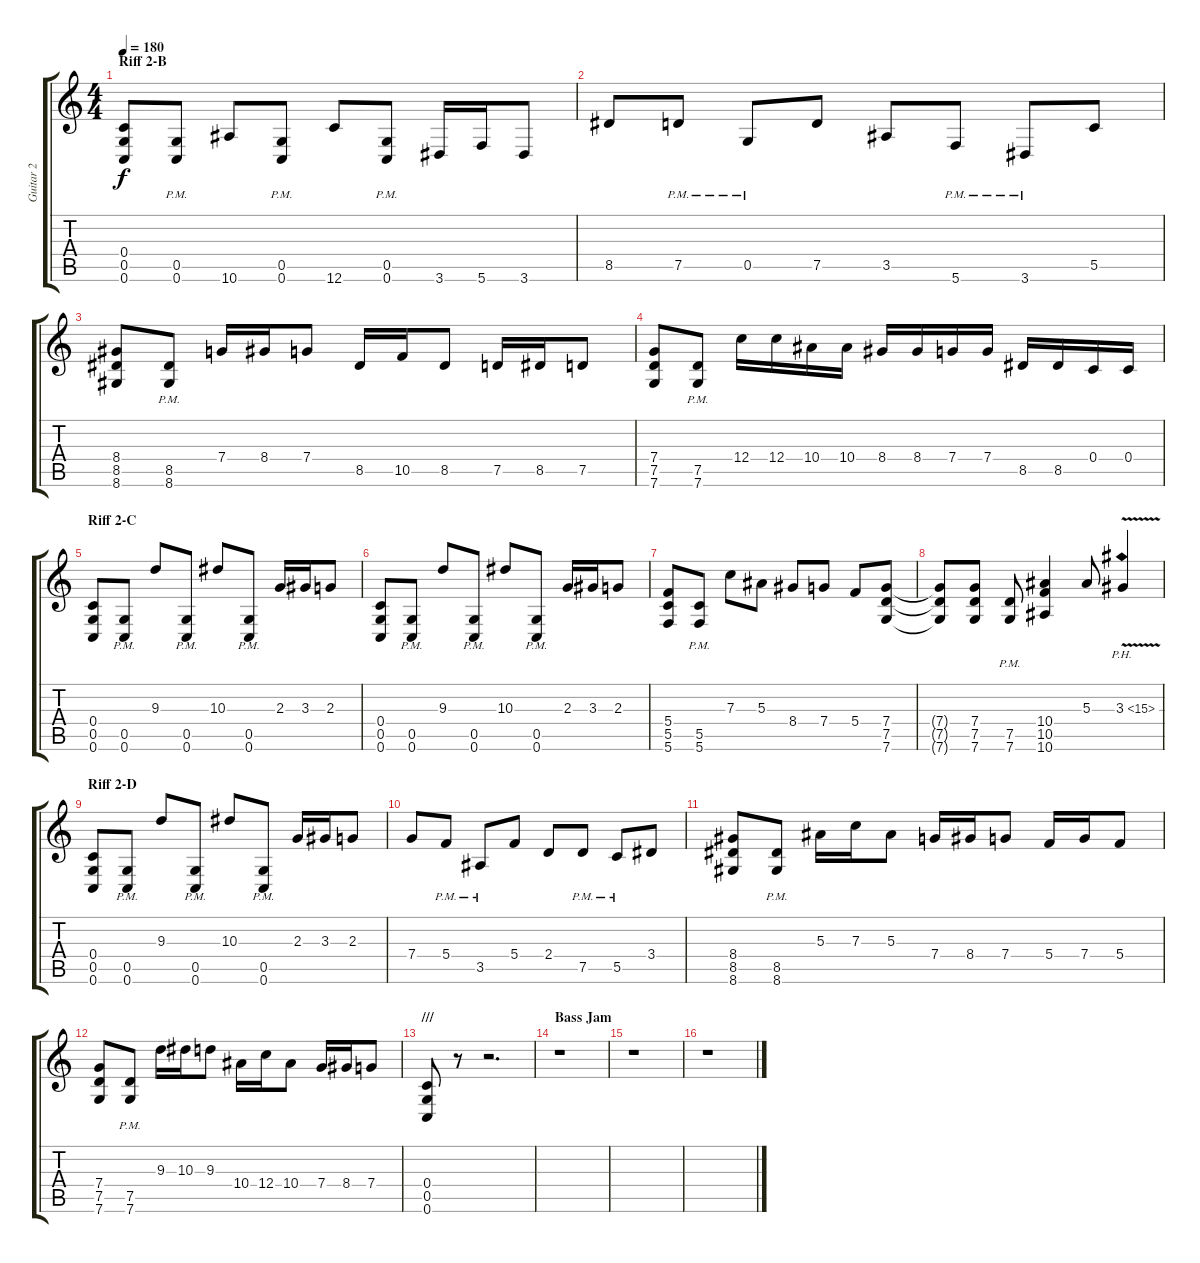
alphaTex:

\track ("Guitar 2" "Guitar 2") {instrument distortionguitar}
\staff {score tabs}
\tuning (D4 A3 F3 C3 G2 C2) {hide}
\ts (4 4)
\section ("" "Riff 2-B")
\tempo 180
\clef g2
\ks c
(0.4 0.5 0.6).8{dy f instrument distortionguitar} (0.5{pm} 0.6{pm}).8 10.6.8 (0.5{pm} 0.6{pm}).8 12.6.8 (0.5{pm} 0.6{pm}).8 3.6.16 5.6.16 3.6.8 |
8.5.8 7.5{pm}.8 0.5{pm}.8 7.5.8 3.5.8 5.6{pm}.8 3.6{pm}.8 5.5.8 |
(8.4 8.5 8.6).8 (8.5{pm} 8.6{pm}).8 7.4.16 8.4.16 7.4.8 8.5.16 10.5.16 8.5.8 7.5.16 8.5.16 7.5.8 |
(7.4 7.5 7.6).8 (7.5{pm} 7.6{pm}).8 12.4.16 12.4.16 10.4.16 10.4.16 8.4.16 8.4.16 7.4.16 7.4.16 8.5.16 8.5.16 0.4.16 0.4.16 |
\section ("" "Riff 2-C")
(0.4 0.5 0.6).8 (0.5{pm} 0.6{pm}).8 9.3.8 (0.5{pm} 0.6{pm}).8 10.3.8 (0.5{pm} 0.6{pm}).8 2.3.16 3.3.16 2.3.8 |
(0.4 0.5 0.6).8 (0.5{pm} 0.6{pm}).8 9.3.8 (0.5{pm} 0.6{pm}).8 10.3.8 (0.5{pm} 0.6{pm}).8 2.3.16 3.3.16 2.3.8 |
(5.4 5.5 5.6).8 (5.5{pm} 5.6{pm}).8 7.3.8 5.3.8 8.4.8 7.4.8 5.4.8 (7.4 7.5 7.6).8 |
(7.4{t} 7.5{t} 7.6{t}).8 (7.4 7.5 7.6).8 (7.5{pm} 7.6{pm}).8 (10.4 10.5 10.6).4 5.3.8 3.3{ph 12 v}.4{instrument guitarharmonics} |
\section ("" "Riff 2-D")
(0.4 0.5 0.6).8{instrument distortionguitar} (0.5{pm} 0.6{pm}).8 9.3.8 (0.5{pm} 0.6{pm}).8 10.3.8 (0.5{pm} 0.6{pm}).8 2.3.16 3.3.16 2.3.8 |
7.4.8 5.4{pm}.8 3.5{pm}.8 5.4.8 2.4.8 7.5{pm}.8 5.5{pm}.8 3.4.8 |
(8.4 8.5 8.6).8 (8.5{pm} 8.6{pm}).8 5.3.16 7.3.16 5.3.8 7.4.16 8.4.16 7.4.8 5.4.16 7.4.16 5.4.8 |
(7.4 7.5 7.6).8 (7.5{pm} 7.6{pm}).8 9.3.16 10.3.16 9.3.8 10.4.16 12.4.16 10.4.8 7.4.16 8.4.16 7.4.8 |
\section ("" "///")
(0.4 0.5 0.6).8 r.8 r.2{d} |
\section ("" "Bass Jam")
r.1 |
r.1 |
r.1
